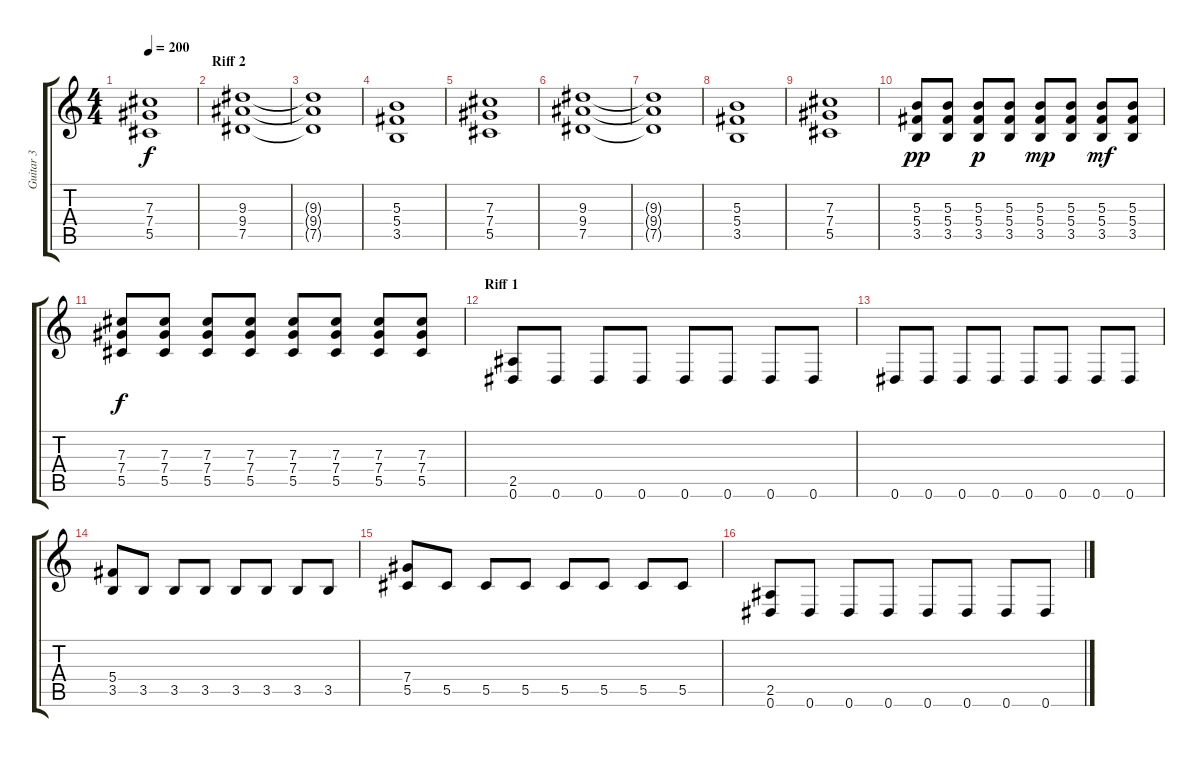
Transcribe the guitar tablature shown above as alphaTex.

\track ("Guitar 3" "Guitar 3") {instrument overdrivenguitar}
\staff {score tabs}
\tuning (Eb4 Bb3 Gb3 Db3 Ab2 Eb2) {hide}
\ts (4 4)
\tempo 200
\clef g2
\ks c
(7.3 7.4 5.5).1{dy f} |
\section ("" "Riff 2")
(9.3 9.4 7.5).1 |
(9.3{t} 9.4{t} 7.5{t}).1 |
(5.3 5.4 3.5).1 |
(7.3 7.4 5.5).1 |
(9.3 9.4 7.5).1 |
(9.3{t} 9.4{t} 7.5{t}).1 |
(5.3 5.4 3.5).1 |
(7.3 7.4 5.5).1 |
(5.3 5.4 3.5).8{dy pp} (5.3 5.4 3.5).8 (5.3 5.4 3.5).8{dy p} (5.3 5.4 3.5).8 (5.3 5.4 3.5).8{dy mp} (5.3 5.4 3.5).8 (5.3 5.4 3.5).8{dy mf} (5.3 5.4 3.5).8 |
(7.3 7.4 5.5).8{dy f} (7.3 7.4 5.5).8 (7.3 7.4 5.5).8 (7.3 7.4 5.5).8 (7.3 7.4 5.5).8 (7.3 7.4 5.5).8 (7.3 7.4 5.5).8 (7.3 7.4 5.5).8 |
\section ("" "Riff 1")
(2.5 0.6).8 0.6.8 0.6.8 0.6.8 0.6.8 0.6.8 0.6.8 0.6.8 |
0.6.8 0.6.8 0.6.8 0.6.8 0.6.8 0.6.8 0.6.8 0.6.8 |
(5.4 3.5).8 3.5.8 3.5.8 3.5.8 3.5.8 3.5.8 3.5.8 3.5.8 |
(7.4 5.5).8 5.5.8 5.5.8 5.5.8 5.5.8 5.5.8 5.5.8 5.5.8 |
(2.5 0.6).8 0.6.8 0.6.8 0.6.8 0.6.8 0.6.8 0.6.8 0.6.8
